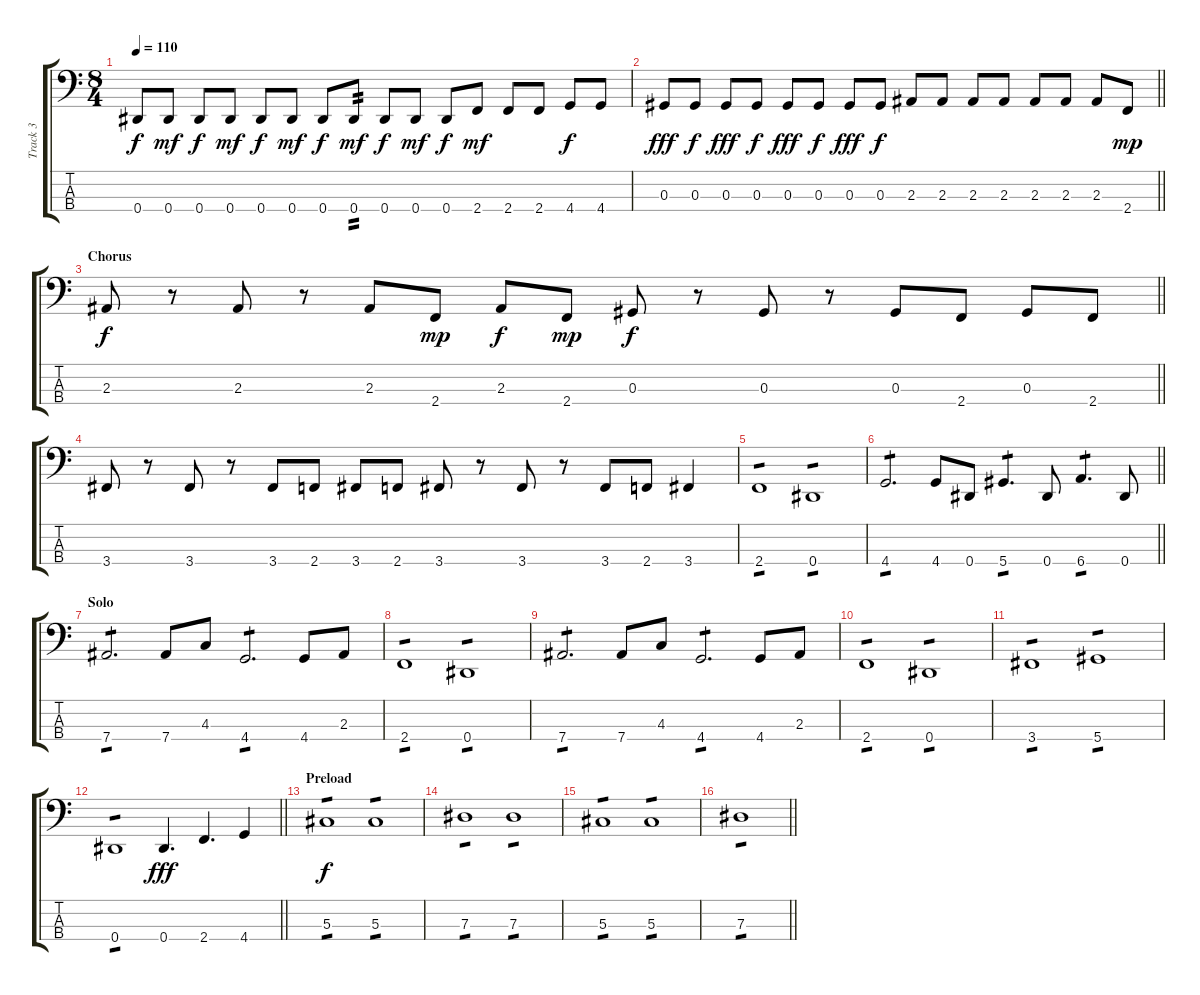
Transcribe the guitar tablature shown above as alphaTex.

\track ("Track 3" "Track 3") {instrument electricbasspick}
\staff {score tabs}
\tuning (Gb2 Db2 Ab1 Eb1) {hide}
\ts (8 4)
\tempo 110
\clef f4
\ks c
0.4.8{dy f} 0.4.8{dy mf} 0.4.8{dy f} 0.4.8{dy mf} 0.4.8{dy f} 0.4.8{dy mf} 0.4.8{dy f} 0.4.8{tp 2 dy mf} 0.4.8{dy f} 0.4.8{dy mf} 0.4.8{dy f} 2.4.8{dy mf} 2.4.8 2.4.8 4.4.8{dy f} 4.4.8 |
\barLineRight lightlight
0.3.8{dy fff} 0.3.8{dy f} 0.3.8{dy fff} 0.3.8{dy f} 0.3.8{dy fff} 0.3.8{dy f} 0.3.8{dy fff} 0.3.8{dy f} 2.3.8 2.3.8 2.3.8 2.3.8 2.3.8 2.3.8 2.3.8 2.4.8{dy mp} |
\section ("" "Chorus")
\barLineRight lightlight
2.3.8{dy f} r.8 2.3.8 r.8 2.3.8 2.4.8{dy mp} 2.3.8{dy f} 2.4.8{dy mp} 0.3.8{dy f} r.8 0.3.8 r.8 0.3.8 2.4.8 0.3.8 2.4.8 |
3.4.8 r.8 3.4.8 r.8 3.4.8 2.4.8 3.4.8 2.4.8 3.4.8 r.8 3.4.8 r.8 3.4.8 2.4.8 3.4.4 |
2.4.1{tp 1} 0.4.1{tp 1} |
\barLineRight lightlight
4.4.2{d tp 1} 4.4.8 0.4.8 5.4.4{d tp 1} 0.4.8 6.4.4{d tp 1} 0.4.8 |
\section ("" "Solo")
7.4.2{d tp 1} 7.4.8 4.3.8 4.4.2{d tp 1} 4.4.8 2.3.8 |
2.4.1{tp 1} 0.4.1{tp 1} |
7.4.2{d tp 1} 7.4.8 4.3.8 4.4.2{d tp 1} 4.4.8 2.3.8 |
2.4.1{tp 1} 0.4.1{tp 1} |
3.4.1{tp 1} 5.4.1{tp 1} |
\barLineRight lightlight
0.4.1{tp 1} 0.4.4{d dy fff} 2.4.4{d} 4.4.4 |
\section ("" "Preload")
5.3.1{tp 1 dy f} 5.3.1{tp 1} |
7.3.1{tp 1} 7.3.1{tp 1} |
5.3.1{tp 1} 5.3.1{tp 1} |
\barLineRight lightlight
7.3.1{tp 1}
